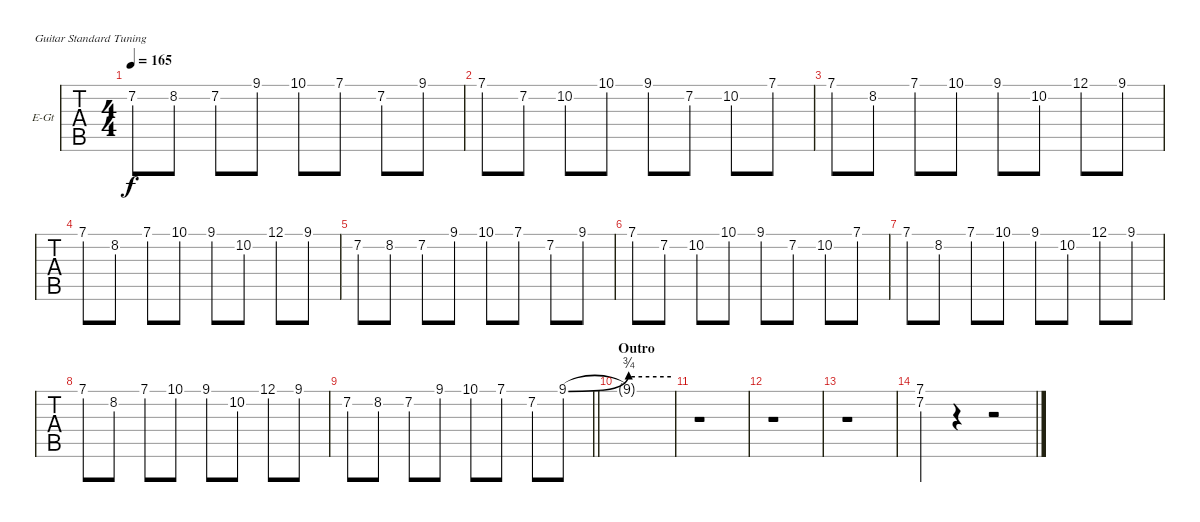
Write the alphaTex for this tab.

\bracketExtendMode groupsimilarinstruments
\firstSystemTrackNameOrientation horizontal
\otherSystemsTrackNameOrientation horizontal
\track ("Albert" "E-Gt") {instrument distortionguitar}
\staff {tabs}
\tuning (E4 B3 G3 D3 A2 E2)
\ts (4 4)
\tempo 165
\clef g2
\ks c
7.2.8{dy f} 8.2.8 7.2.8 9.1.8 10.1.8 7.1.8 7.2.8 9.1.8 |
7.1.8 7.2.8 10.2.8 10.1.8 9.1.8 7.2.8 10.2.8 7.1.8 |
7.1.8 8.2.8 7.1.8 10.1.8 9.1.8 10.2.8 12.1.8 9.1.8 |
7.1.8 8.2.8 7.1.8 10.1.8 9.1.8 10.2.8 12.1.8 9.1.8 |
7.2.8 8.2.8 7.2.8 9.1.8 10.1.8 7.1.8 7.2.8 9.1.8 |
7.1.8 7.2.8 10.2.8 10.1.8 9.1.8 7.2.8 10.2.8 7.1.8 |
7.1.8 8.2.8 7.1.8 10.1.8 9.1.8 10.2.8 12.1.8 9.1.8 |
7.1.8 8.2.8 7.1.8 10.1.8 9.1.8 10.2.8 12.1.8 9.1.8 |
\barLineRight lightlight
7.2.8 8.2.8 7.2.8 9.1.8 10.1.8 7.1.8 7.2.8 9.1{be (bend 26.4 0 60 3)}.8 |
\section ("" "Outro")
9.1{be (hold 0 2 60 2) t}.1 |
r.1 |
r.1 |
r.1 |
(7.1 7.2).4 r.4 r.2
